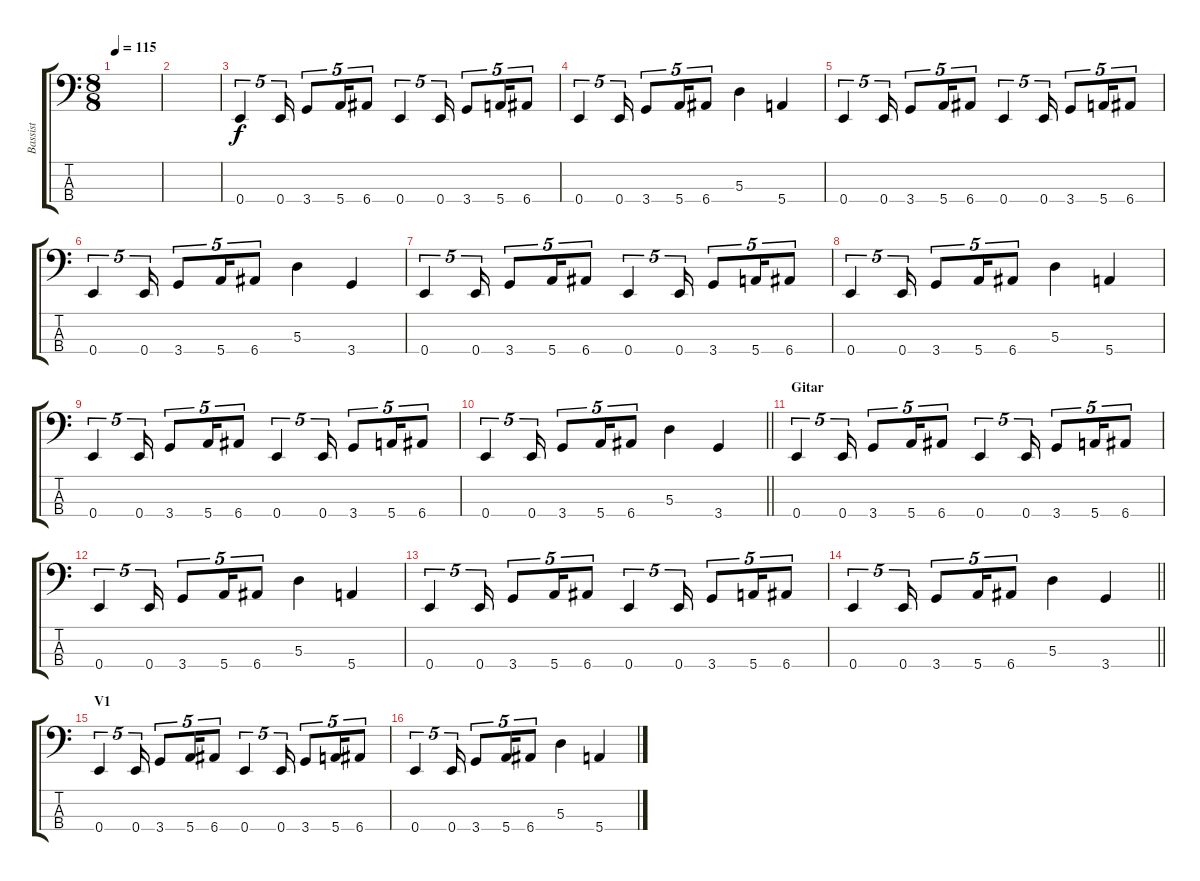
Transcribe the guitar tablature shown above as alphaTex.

\track ("Bassist" "Bassist") {instrument electricbasspick}
\staff {score tabs}
\tuning (G2 D2 A1 E1) {hide}
\ts (8 8)
\tempo 115
\clef f4
\ks c
|
|
0.4.4{tu (5 4)} 0.4.16{tu (5 4)} 3.4.8{tu (5 4)} 5.4.16{tu (5 4)} 6.4.8{tu (5 4)} 0.4.4{tu (5 4)} 0.4.16{tu (5 4)} 3.4.8{tu (5 4)} 5.4.16{tu (5 4)} 6.4.8{tu (5 4)} |
0.4.4{tu (5 4)} 0.4.16{tu (5 4)} 3.4.8{tu (5 4)} 5.4.16{tu (5 4)} 6.4.8{tu (5 4)} 5.3.4 5.4.4 |
0.4.4{tu (5 4)} 0.4.16{tu (5 4)} 3.4.8{tu (5 4)} 5.4.16{tu (5 4)} 6.4.8{tu (5 4)} 0.4.4{tu (5 4)} 0.4.16{tu (5 4)} 3.4.8{tu (5 4)} 5.4.16{tu (5 4)} 6.4.8{tu (5 4)} |
0.4.4{tu (5 4)} 0.4.16{tu (5 4)} 3.4.8{tu (5 4)} 5.4.16{tu (5 4)} 6.4.8{tu (5 4)} 5.3.4 3.4.4 |
0.4.4{tu (5 4)} 0.4.16{tu (5 4)} 3.4.8{tu (5 4)} 5.4.16{tu (5 4)} 6.4.8{tu (5 4)} 0.4.4{tu (5 4)} 0.4.16{tu (5 4)} 3.4.8{tu (5 4)} 5.4.16{tu (5 4)} 6.4.8{tu (5 4)} |
0.4.4{tu (5 4)} 0.4.16{tu (5 4)} 3.4.8{tu (5 4)} 5.4.16{tu (5 4)} 6.4.8{tu (5 4)} 5.3.4 5.4.4 |
0.4.4{tu (5 4)} 0.4.16{tu (5 4)} 3.4.8{tu (5 4)} 5.4.16{tu (5 4)} 6.4.8{tu (5 4)} 0.4.4{tu (5 4)} 0.4.16{tu (5 4)} 3.4.8{tu (5 4)} 5.4.16{tu (5 4)} 6.4.8{tu (5 4)} |
\barLineRight lightlight
0.4.4{tu (5 4)} 0.4.16{tu (5 4)} 3.4.8{tu (5 4)} 5.4.16{tu (5 4)} 6.4.8{tu (5 4)} 5.3.4 3.4.4 |
\section ("" "Gitar")
0.4.4{tu (5 4)} 0.4.16{tu (5 4)} 3.4.8{tu (5 4)} 5.4.16{tu (5 4)} 6.4.8{tu (5 4)} 0.4.4{tu (5 4)} 0.4.16{tu (5 4)} 3.4.8{tu (5 4)} 5.4.16{tu (5 4)} 6.4.8{tu (5 4)} |
0.4.4{tu (5 4)} 0.4.16{tu (5 4)} 3.4.8{tu (5 4)} 5.4.16{tu (5 4)} 6.4.8{tu (5 4)} 5.3.4 5.4.4 |
0.4.4{tu (5 4)} 0.4.16{tu (5 4)} 3.4.8{tu (5 4)} 5.4.16{tu (5 4)} 6.4.8{tu (5 4)} 0.4.4{tu (5 4)} 0.4.16{tu (5 4)} 3.4.8{tu (5 4)} 5.4.16{tu (5 4)} 6.4.8{tu (5 4)} |
\barLineRight lightlight
0.4.4{tu (5 4)} 0.4.16{tu (5 4)} 3.4.8{tu (5 4)} 5.4.16{tu (5 4)} 6.4.8{tu (5 4)} 5.3.4 3.4.4 |
\section ("" "V1")
0.4.4{tu (5 4)} 0.4.16{tu (5 4)} 3.4.8{tu (5 4)} 5.4.16{tu (5 4)} 6.4.8{tu (5 4)} 0.4.4{tu (5 4)} 0.4.16{tu (5 4)} 3.4.8{tu (5 4)} 5.4.16{tu (5 4)} 6.4.8{tu (5 4)} |
0.4.4{tu (5 4)} 0.4.16{tu (5 4)} 3.4.8{tu (5 4)} 5.4.16{tu (5 4)} 6.4.8{tu (5 4)} 5.3.4 5.4.4
